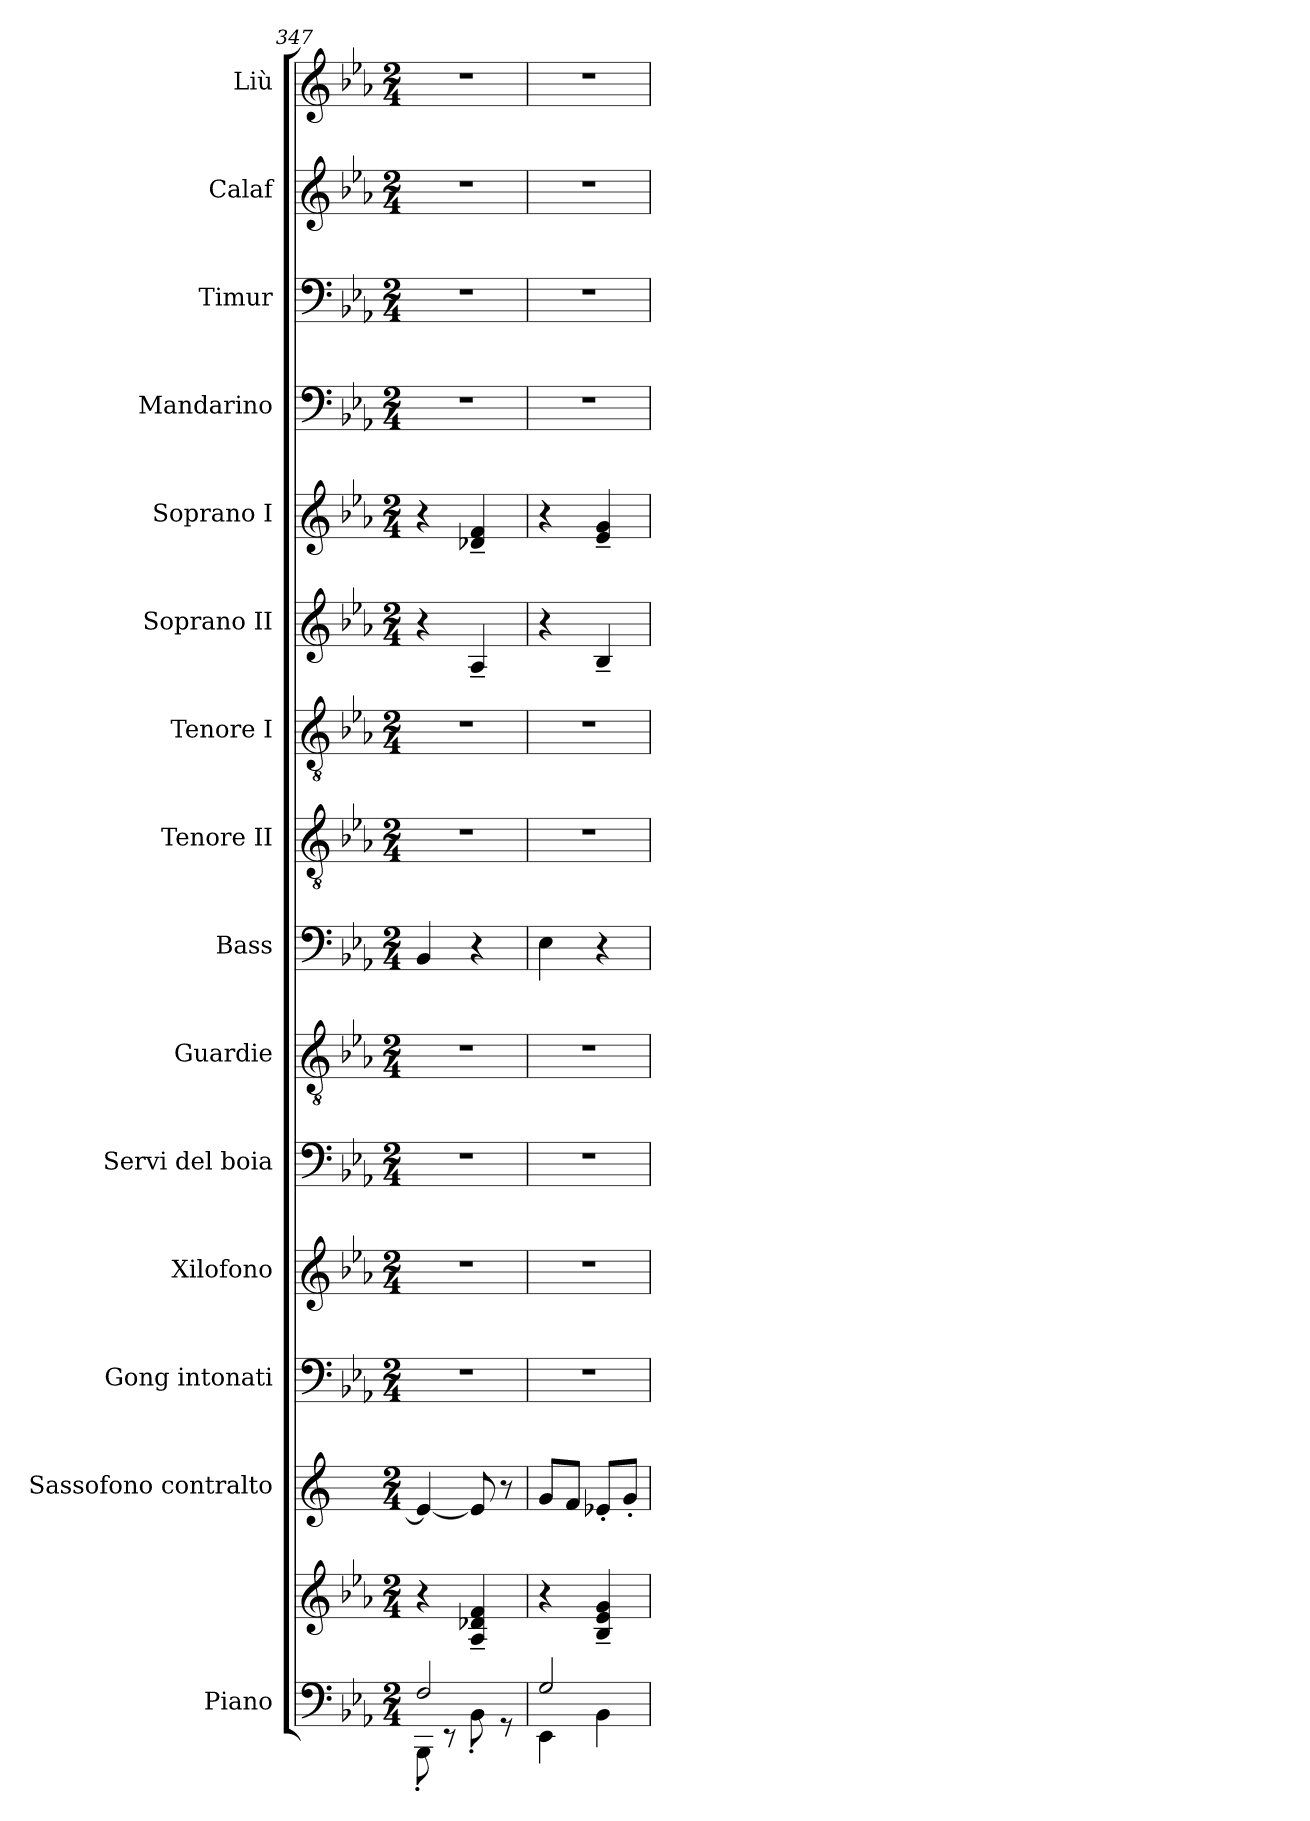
**kern	**kern	**kern	**kern	**kern	**kern	**kern	**kern	**kern	**kern	**kern	**kern	**kern	**kern	**kern	**kern
*part15	*part15	*part14	*part13	*part12	*part11	*part10	*part9	*part8	*part7	*part6	*part5	*part4	*part3	*part2	*part1
*staff16	*staff15	*staff14	*staff13	*staff12	*staff11	*staff10	*staff9	*staff8	*staff7	*staff6	*staff5	*staff4	*staff3	*staff2	*staff1
*I"Piano	*	*I"Sassofono contralto	*I"Gong intonati	*I"Xilofono	*I"Servi del boia	*I"Guardie	*I"Bass	*I"Tenore II	*I"Tenore I	*I"Soprano II	*I"Soprano I	*I"Mandarino	*I"Timur	*I"Calaf	*I"Liù
*I'Pno.	*	*	*I'Gong int.	*I'Xil.	*I'Ser.B.	*I'G.	*I'B.	*I'T. II	*I'T. I	*I'S. II	*I'S. I	*I'M.	*I'T.	*I'C.	*I'L.
*clefF4	*clefG2	*clefG2	*clefF4	*clefG2	*clefF4	*clefGv2	*clefF4	*clefGv2	*clefGv2	*clefG2	*clefG2	*clefF4	*clefF4	*clefG2	*clefG2
*	*	*ITrd5c9	*	*ITrd-7c-12	*	*	*	*	*	*	*	*	*	*	*
*k[b-e-a-]	*k[b-e-a-]	*k[b-e-a-]	*k[b-e-a-]	*k[b-e-a-]	*k[b-e-a-]	*k[b-e-a-]	*k[b-e-a-]	*k[b-e-a-]	*k[b-e-a-]	*k[b-e-a-]	*k[b-e-a-]	*k[b-e-a-]	*k[b-e-a-]	*k[b-e-a-]	*k[b-e-a-]
*M2/4	*M2/4	*M2/4	*M2/4	*M2/4	*M2/4	*M2/4	*M2/4	*M2/4	*M2/4	*M2/4	*M2/4	*M2/4	*M2/4	*M2/4	*M2/4
=347	=347	=347	=347	=347	=347	=347	=347	=347	=347	=347	=347	=347	=347	=347	=347
*^	*	*	*	*	*	*	*	*	*	*	*	*	*	*	*
2F/	8BBB-'\	4r	4G-/_	2r	2r	2r	2r	4BB-/	2r	2r	4r	4r	2r	2r	2r	2r
.	8r	.	.	.	.	.	.	.	.	.	.	.	.	.	.	.
.	8BB-'\	4A-/~ 4d-X/~ 4f/~	8G-/]	.	.	.	.	4r	.	.	4A-~/	4d-X/~ 4f/~	.	.	.	.
.	8r	.	8r	.	.	.	.	.	.	.	.	.	.	.	.	.
!!LO:LB:g=z
=348	=348	=348	=348	=348	=348	=348	=348	=348	=348	=348	=348	=348	=348	=348	=348	=348
2G/	4EE-\	4r	8B-/L	2r	2r	2r	2r	4E-\	2r	2r	4r	4r	2r	2r	2r	2r
.	.	.	8A-/J	.	.	.	.	.	.	.	.	.	.	.	.	.
.	4BB-\	4B-/~ 4e-/~ 4g/~	8G-X'/L	.	.	.	.	4r	.	.	4B-~/	4e-/~ 4g/~	.	.	.	.
.	.	.	8B-'/J	.	.	.	.	.	.	.	.	.	.	.	.	.
*v	*v	*	*	*	*	*	*	*	*	*	*	*	*	*	*	*
=	=	=	=	=	=	=	=	=	=	=	=	=	=	=	=
*-	*-	*-	*-	*-	*-	*-	*-	*-	*-	*-	*-	*-	*-	*-	*-
